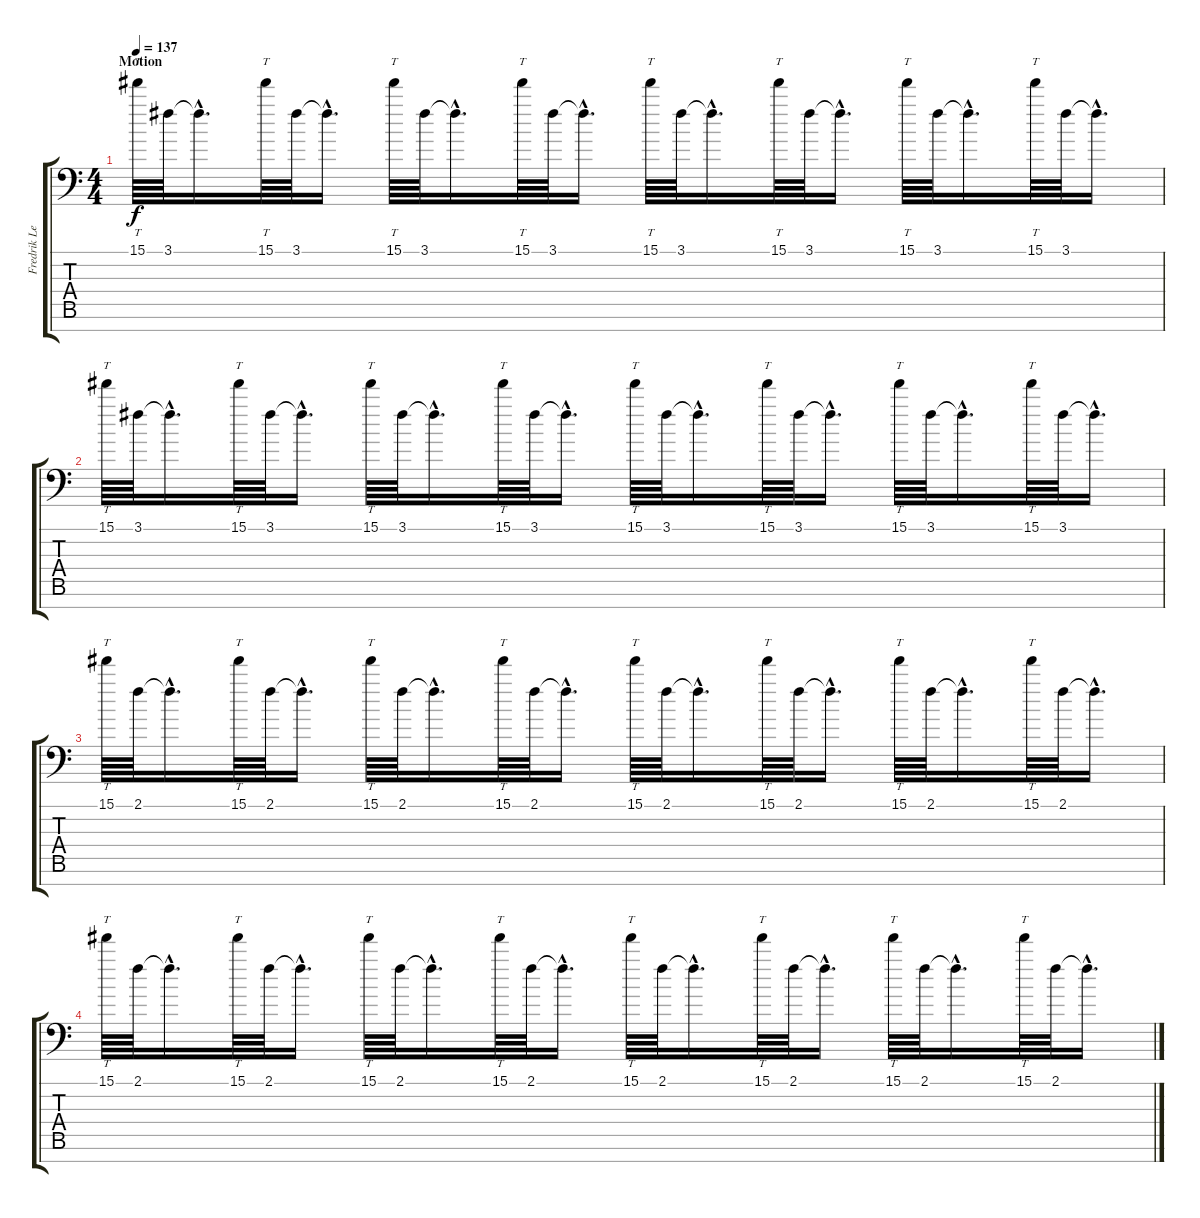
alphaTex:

\track ("Fredrik Lead" "Fredrik Le") {instrument overdrivenguitar}
\staff {score tabs}
\tuning (Eb4 Bb3 Gb3 Db3 Ab2 Eb2 Bb1) {hide}
\ts (4 4)
\section ("" "Motion")
\tempo 137
\clef f4
\ks c
15.1.64{tt dy f} 3.1.64 3.1{hac t}.16{d} 15.1.64{tt} 3.1.64 3.1{hac t}.16{d} 15.1.64{tt} 3.1.64 3.1{hac t}.16{d} 15.1.64{tt} 3.1.64 3.1{hac t}.16{d} 15.1.64{tt} 3.1.64 3.1{hac t}.16{d} 15.1.64{tt} 3.1.64 3.1{hac t}.16{d} 15.1.64{tt} 3.1.64 3.1{hac t}.16{d} 15.1.64{tt} 3.1.64 3.1{hac t}.16{d} |
15.1.64{tt} 3.1.64 3.1{hac t}.16{d} 15.1.64{tt} 3.1.64 3.1{hac t}.16{d} 15.1.64{tt} 3.1.64 3.1{hac t}.16{d} 15.1.64{tt} 3.1.64 3.1{hac t}.16{d} 15.1.64{tt} 3.1.64 3.1{hac t}.16{d} 15.1.64{tt} 3.1.64 3.1{hac t}.16{d} 15.1.64{tt} 3.1.64 3.1{hac t}.16{d} 15.1.64{tt} 3.1.64 3.1{hac t}.16{d} |
15.1.64{tt} 2.1.64 2.1{hac t}.16{d} 15.1.64{tt} 2.1.64 2.1{hac t}.16{d} 15.1.64{tt} 2.1.64 2.1{hac t}.16{d} 15.1.64{tt} 2.1.64 2.1{hac t}.16{d} 15.1.64{tt} 2.1.64 2.1{hac t}.16{d} 15.1.64{tt} 2.1.64 2.1{hac t}.16{d} 15.1.64{tt} 2.1.64 2.1{hac t}.16{d} 15.1.64{tt} 2.1.64 2.1{hac t}.16{d} |
15.1.64{tt} 2.1.64 2.1{hac t}.16{d} 15.1.64{tt} 2.1.64 2.1{hac t}.16{d} 15.1.64{tt} 2.1.64 2.1{hac t}.16{d} 15.1.64{tt} 2.1.64 2.1{hac t}.16{d} 15.1.64{tt} 2.1.64 2.1{hac t}.16{d} 15.1.64{tt} 2.1.64 2.1{hac t}.16{d} 15.1.64{tt} 2.1.64 2.1{hac t}.16{d} 15.1.64{tt} 2.1.64 2.1{hac t}.16{d}
